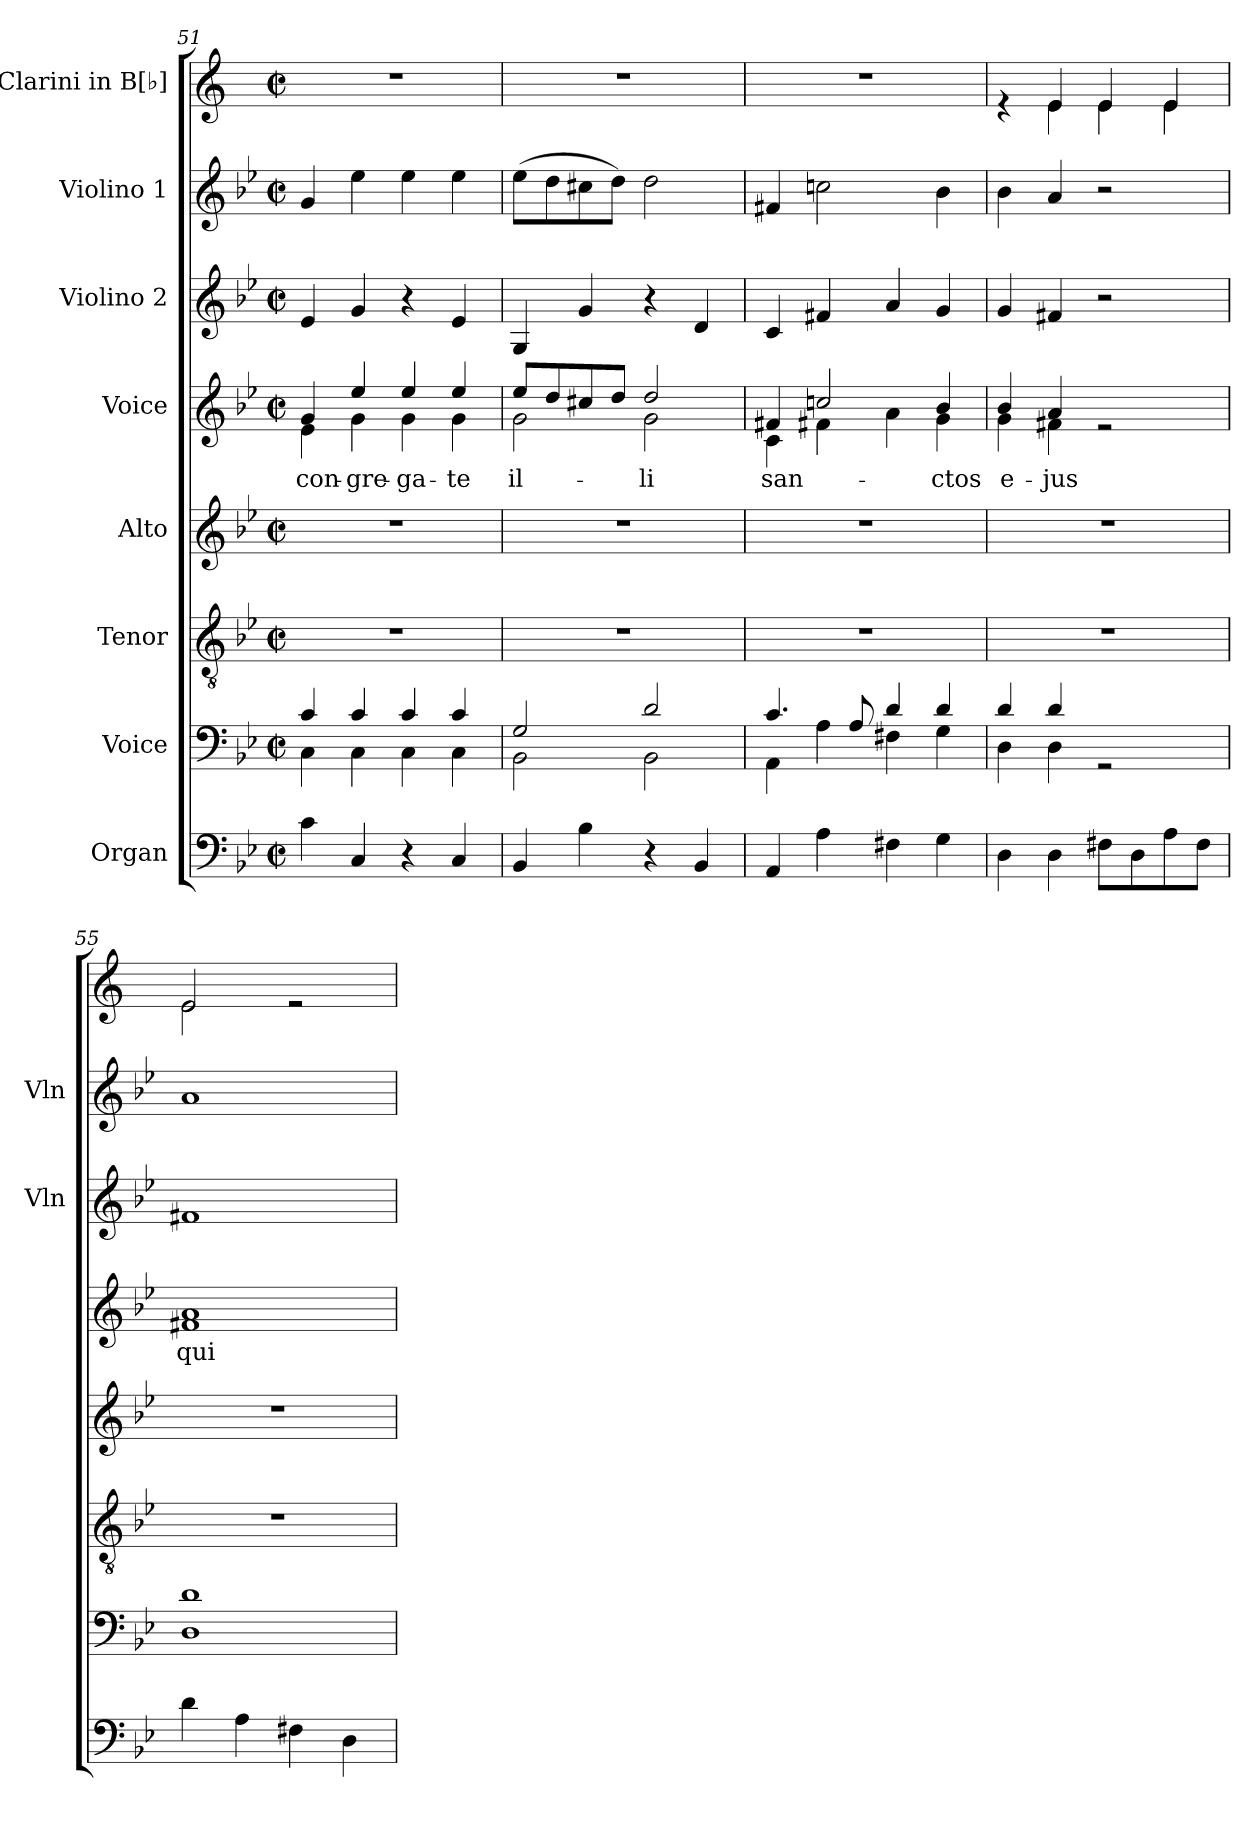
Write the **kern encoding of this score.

**kern	**kern	**kern	**kern	**kern	**text	**kern	**kern	**kern
*part8	*part7	*part6	*part5	*part4	*part4	*part3	*part2	*part1
*staff8	*staff7	*staff6	*staff5	*staff4	*staff4	*staff3	*staff2	*staff1
*I"Organ	*I"Voice	*I"Tenor	*I"Alto	*I"Voice	*	*I"Violino 2	*I"Violino 1	*I"Clarini in B[♭]
*	*	*	*	*	*	*I'Vln	*I'Vln	*
*clefF4	*clefF4	*clefGv2	*clefG2	*clefG2	*	*clefG2	*clefG2	*clefG2
*	*	*	*	*	*	*	*	*ITrd1c2
*k[b-e-]	*k[b-e-]	*k[b-e-]	*k[b-e-]	*k[b-e-]	*	*k[b-e-]	*k[b-e-]	*k[b-e-]
*M2/2	*M2/2	*M2/2	*M2/2	*M2/2	*	*M2/2	*M2/2	*M2/2
*met(c|)	*met(c|)	*met(c|)	*met(c|)	*met(c|)	*	*met(c|)	*met(c|)	*met(c|)
=51	=51	=51	=51	=51	=51	=51	=51	=51
*	*^	*	*	*	*	*	*	*
!	!	!	!	!	!	!LO:LY:b	!	!	!
*	*	*	*	*	*^	*	*	*	*
4c\	4c/	4C\	1r	1r	4g/	4e-\	con-	4e-/	4g/	1r
!	!	!	!	!	!	!	!LO:LY:b	!	!	!
4C/	4c/	4C\	.	.	4ee-/	4g\	-gre-	4g/	4ee-\	.
!	!	!	!	!	!	!	!LO:LY:b	!	!	!
4r	4c/	4C\	.	.	4ee-/	4g\	-ga-	4r	4ee-\	.
!	!	!	!	!	!	!	!LO:LY:b	!	!	!
4C/	4c/	4C\	.	.	4ee-/	4g\	-te	4e-/	4ee-\	.
=52	=52	=52	=52	=52	=52	=52	=52	=52	=52	=52
!	!	!	!	!	!	!	!LO:LY:b	!	!	!
4BB-/	2G/	2BB-\	1r	1r	8ee-/L	2g\	il-	4G/	(8ee-\L	1r
.	.	.	.	.	8dd/	.	.	.	8dd\	.
4B-\	.	.	.	.	8cc#X/	.	.	4g/	8cc#X\	.
.	.	.	.	.	8dd/J	.	.	.	8dd\J)	.
!	!	!	!	!	!	!	!LO:LY:b	!	!	!
4r	2d/	2BB-\	.	.	2dd/	2g\	-li	4r	2dd\	.
4BB-/	.	.	.	.	.	.	.	4d/	.	.
!!LO:PB:g=z
=53	=53	=53	=53	=53	=53	=53	=53	=53	=53	=53
!	!	!	!	!	!	!	!LO:LY:b	!	!	!
4AA/	4.c/	4AA\	1r	1r	4f#X/	4c\	san-	4c/	4f#X/	1r
4A\	.	4A\	.	.	2ccn/	4f#X\	.	4f#X/	2ccn\	.
.	8A/	.	.	.	.	.	.	.	.	.
4F#X\	4d/	4F#X\	.	.	.	4a\	.	4a/	.	.
!	!	!	!	!	!	!	!LO:LY:b	!	!	!
4G\	4d/	4G\	.	.	4b-/	4g\	-ctos	4g/	4b-\	.
=54	=54	=54	=54	=54	=54	=54	=54	=54	=54	=54
!	!	!	!	!	!	!	!LO:LY:b	!	!	!
*	*	*	*	*	*	*	*	*	*	*^
4D\	4d/	4D\	1r	1r	4b-/	4g\	e-	4g/	4b-\	4re	4ryy
!	!	!	!	!	!	!	!LO:LY:b	!	!	!	!
4D\	4d/	4D\	.	.	4a/	4f#X\	-jus	4f#X/	4a/	4d/	4d\
8F#X\L	2rGG	2ryy	.	.	2re	2ryy	.	2r	2r	4d/	4d\
8D\	.	.	.	.	.	.	.	.	.	.	.
8A\	.	.	.	.	.	.	.	.	.	4d/	4d\
8F#\J	.	.	.	.	.	.	.	.	.	.	.
=55	=55	=55	=55	=55	=55	=55	=55	=55	=55	=55	=55
!	!	!	!	!	!	!	!LO:LY:b	!	!	!	!
4d\	1d	1D	1r	1r	1a	1f#X	qui	1f#X	1a	2d/	2d\
4A\	.	.	.	.	.	.	.	.	.	.	.
4F#X\	.	.	.	.	.	.	.	.	.	2re	2ryy
4D\	.	.	.	.	.	.	.	.	.	.	.
*	*v	*v	*	*	*v	*v	*	*	*	*v	*v
=	=	=	=	=	=	=	=	=
*-	*-	*-	*-	*-	*-	*-	*-	*-
